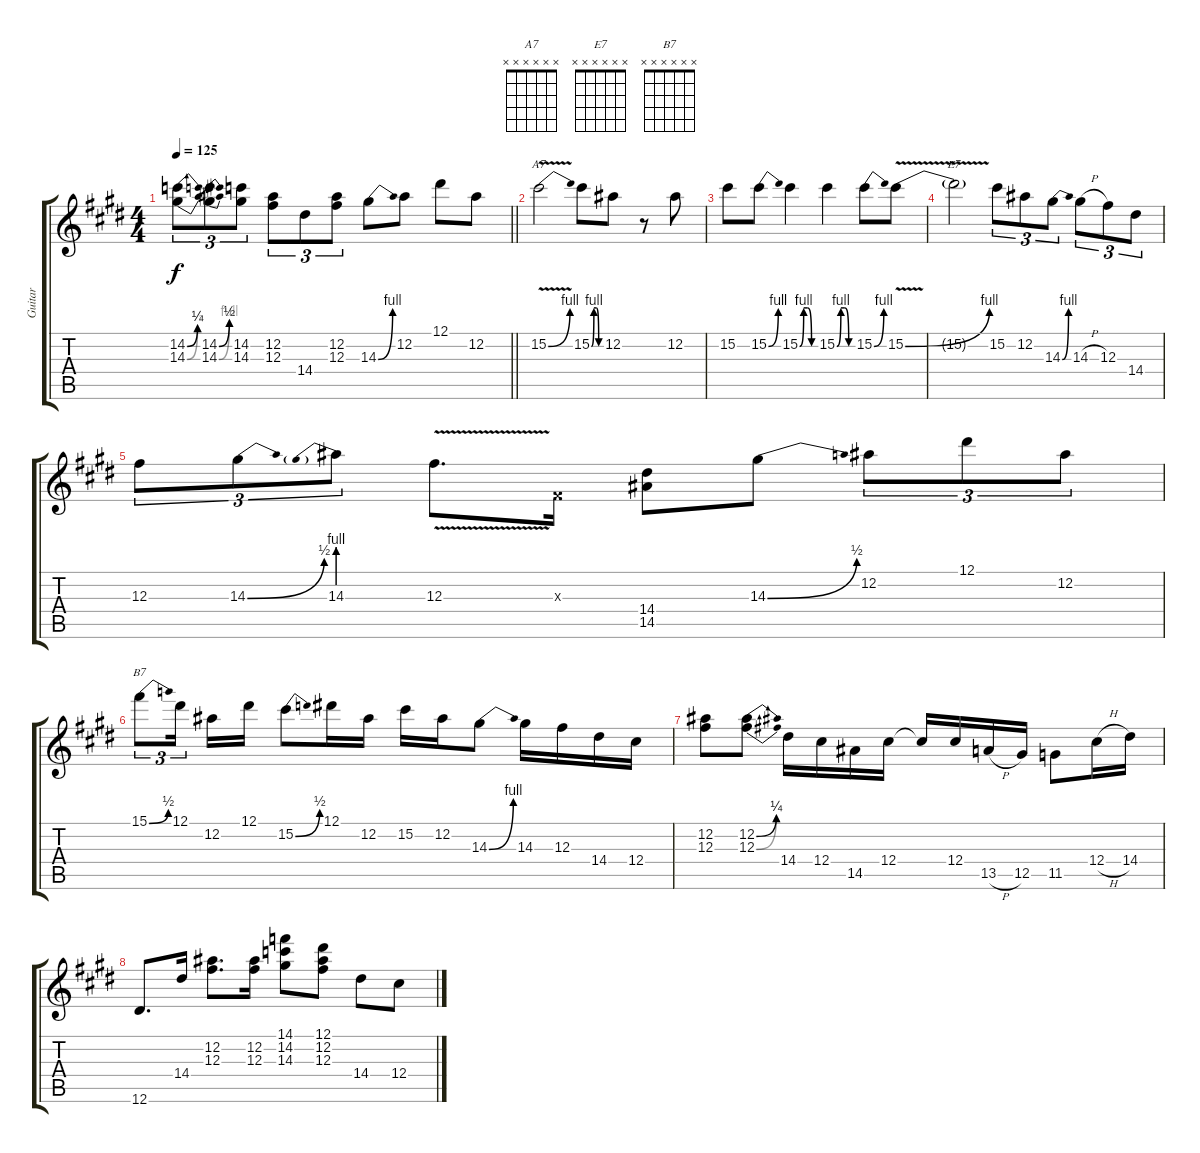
\track ("Guitar" "Guitar") {instrument overdrivenguitar}
\staff {score tabs}
\tuning (Eb4 Bb3 Gb3 Db3 Ab2 Eb2) {hide}
\chord ("A7" x x x x x x)
\chord ("E7" x x x x x x)
\chord ("B7" x x x x x x)
\ts (4 4)
\tempo 125
\clef g2
\barLineRight lightlight
\ks e
(14.2{be (bend 0 0 60 1)} 14.3{be (bend 0 0 60 2)}).8{tu (3 2) dy f} (14.2{be (bend 0 0 60 2)} 14.3{be (bend 0 0 60 4)}).8{tu (3 2)} (14.2 14.3).8{tu (3 2)} (12.2 12.3).8{tu (3 2)} 14.4.8{tu (3 2)} (12.2 12.3).8{tu (3 2)} 14.3{be (bend 0 0 60 4)}.8 12.2.8 12.1.8 12.2.8 |
15.2{be (bend 0 0 60 4) v}.2{ch "A7"} 15.2{be (custom 0 0 15 4 30 4 45 0 60 0)}.8 12.2.8 r.8 12.2.8 |
15.2.8 15.2{be (bend 0 0 60 4)}.8 15.2{be (custom 0 0 15 4 30 4 45 0 60 0)}.4 15.2{be (custom 0 0 15 4 30 4 45 0 60 0)}.4 15.2{be (bend 0 0 60 4)}.8 15.2{be (bend 0 0 60 4) v}.8 |
15.2{t}.2{ch "E7"} 15.2.8{tu (3 2)} 12.2.8{tu (3 2)} 14.3{be (bend 0 0 60 4)}.8{tu (3 2)} 14.3{h}.8{tu (3 2)} 12.3.8{tu (3 2)} 14.4.8{tu (3 2)} |
12.3.8{tu (3 2)} 14.3{be (bend 0 0 60 2)}.8{tu (3 2)} 14.3{be (prebend 0 4 60 4)}.8{tu (3 2)} 12.3{v}.8{d} 0.3{x}.16 (14.4 14.5).8 14.3{be (bend 0 0 60 2)}.8 12.2.8{tu (3 2)} 12.1.8{tu (3 2)} 12.2.8{tu (3 2)} |
15.1{be (bend 0 0 60 2)}.8{tu (3 2) ch "B7"} 12.1.16{tu (3 2) beam splitsecondary} 12.2.16 12.1.16 15.2{be (bend 0 0 60 2)}.8 12.1.16 12.2.16 15.2.16 12.2.16 14.3{be (bend 0 0 60 4)}.8 14.3.16 12.3.16 14.4.16 12.4.16 |
(12.2 12.3).8 (12.2{be (bend 0 0 60 1)} 12.3{be (bend 0 0 60 1)}).8 14.4.16 12.4.16 14.5.16 12.4.16 12.4{t}.16 12.4.16 13.5{h}.16 12.5.16 11.5.8 12.4{h}.16 14.4.16 |
12.6.8{d} 14.4.16 (12.2 12.3).8{d} (12.2 12.3).16 (14.1 14.2 14.3).8 (12.1 12.2 12.3).8 14.4.8 12.4.8
